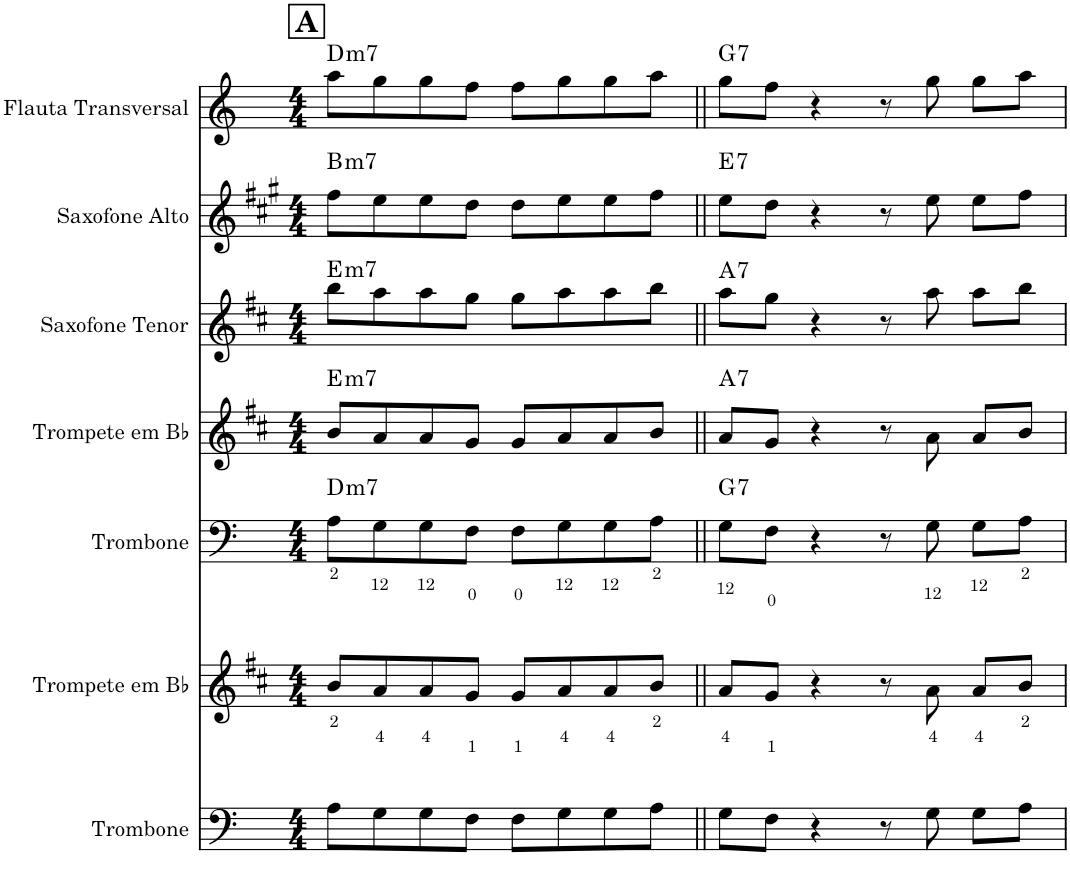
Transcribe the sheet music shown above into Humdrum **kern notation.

**kern	**kern	**kern	**harte	**kern	**harte	**kern	**harte	**kern	**harte	**kern	**harte
*part7	*part6	*part5	*part5	*part4	*part4	*part3	*part3	*part2	*part2	*part1	*part1
*staff7	*staff6	*staff5	*	*staff4	*	*staff3	*	*staff2	*	*staff1	*
*I"Trombone	*I"Trompete em Bb	*I"Trombone	*	*I"Trompete em Bb	*	*I"Saxofone Tenor	*	*I"Saxofone Alto	*	*I"Flauta Transversal	*
*I'Tbn.	*I'Tpt. em Bb	*I'Tbn.	*	*I'Tpt. em Bb	*	*I'Sax. Tn.	*	*	*	*I'Fl.	*
*clefF4	*clefG2	*clefF4	*	*clefG2	*	*clefG2	*	*clefG2	*	*clefG2	*
*	*Trd1c2	*	*	*Trd1c2	*	*Trd8c14	*	*Trd5c9	*	*	*
*k[]	*k[f#c#]	*k[]	*	*k[f#c#]	*	*k[f#c#]	*	*k[f#c#g#]	*	*k[]	*
*M4/4	*M4/4	*M4/4	*	*M4/4	*	*M4/4	*	*M4/4	*	*M4/4	*
!!LO:REH:place=s1:a:B:cj:fs=14:t=A
=1	=1	=1	=1	=1	=1	=1	=1	=1	=1	=1	=1
!	!	!	!LO:H:kt=m7	!	!LO:H:kt=m7	!	!LO:H:kt=m7	!	!LO:H:kt=m7	!	!LO:H:kt=m7
8A\L	8b/L	8A\L	D:min7	8b/L	E:min7	8bb\L	E:min7	8ff#\L	B:min7	8aa\L	D:min7
8G\	8a/	8G\	.	8a/	.	8aa\	.	8ee\	.	8gg\	.
8G\	8a/	8G\	.	8a/	.	8aa\	.	8ee\	.	8gg\	.
8F\J	8g/J	8F\J	.	8g/J	.	8gg\J	.	8dd\J	.	8ff\J	.
8F\L	8g/L	8F\L	.	8g/L	.	8gg\L	.	8dd\L	.	8ff\L	.
8G\	8a/	8G\	.	8a/	.	8aa\	.	8ee\	.	8gg\	.
8G\	8a/	8G\	.	8a/	.	8aa\	.	8ee\	.	8gg\	.
8A\J	8b/J	8A\J	.	8b/J	.	8bb\J	.	8ff#\J	.	8aa\J	.
=2||	=2||	=2||	=2||	=2||	=2||	=2||	=2||	=2||	=2||	=2||	=2||
!	!	!	!LO:H:kt=7	!	!LO:H:kt=7	!	!LO:H:kt=7	!	!LO:H:kt=7	!	!LO:H:kt=7
8G\L	8a/L	8G\L	G:7	8a/L	A:7	8aa\L	A:7	8ee\L	E:7	8gg\L	G:7
8F\J	8g/J	8F\J	.	8g/J	.	8gg\J	.	8dd\J	.	8ff\J	.
4r	4r	4r	.	4r	.	4r	.	4r	.	4r	.
8r	8r	8r	.	8r	.	8r	.	8r	.	8r	.
8G\	8a\	8G\	.	8a\	.	8aa\	.	8ee\	.	8gg\	.
8G\L	8a/L	8G\L	.	8a/L	.	8aa\L	.	8ee\L	.	8gg\L	.
8A\J	8b/J	8A\J	.	8b/J	.	8bb\J	.	8ff#\J	.	8aa\J	.
=	=	=	=	=	=	=	=	=	=	=	=
*-	*-	*-	*-	*-	*-	*-	*-	*-	*-	*-	*-
